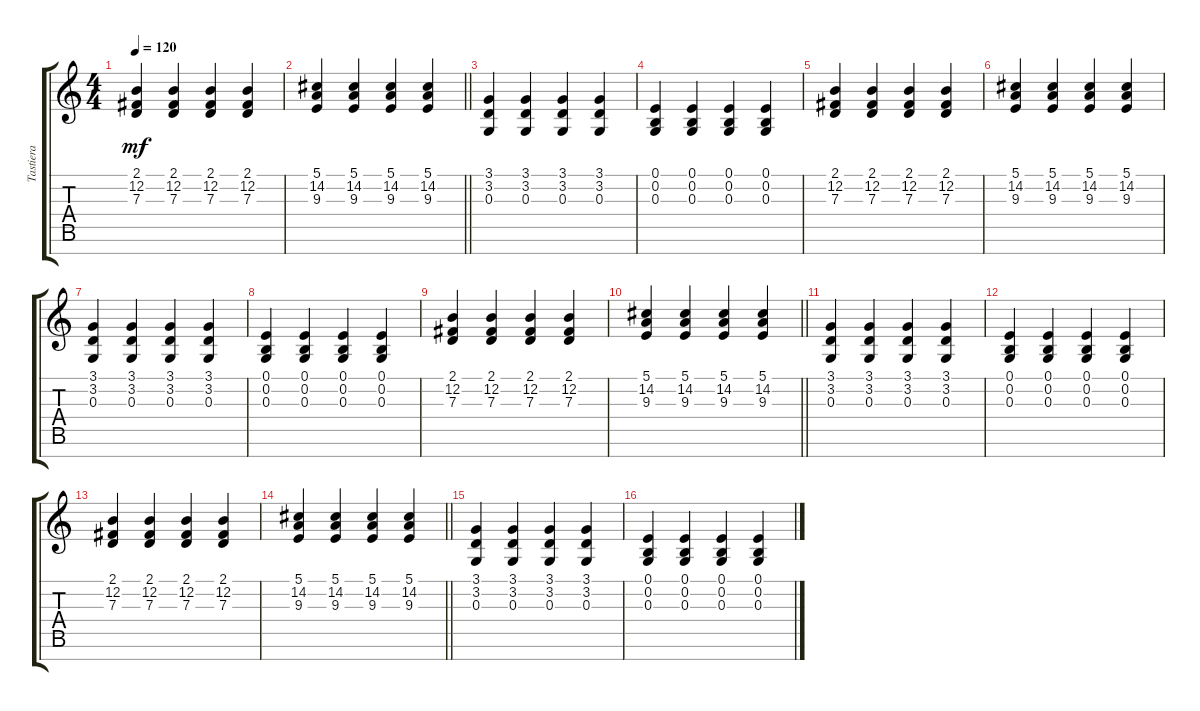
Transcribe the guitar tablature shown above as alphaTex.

\track ("Tastiera" "Tastiera") {instrument stringensemble2}
\staff {score tabs}
\tuning (E4 B3 G3 D3 A2 E2 B1) {hide}
\ts (4 4)
\tempo 120
\clef g2
\ks c
(2.1 12.2 7.3).4{dy mf} (2.1 12.2 7.3).4 (2.1 12.2 7.3).4 (2.1 12.2 7.3).4 |
\barLineRight lightlight
(5.1 14.2 9.3).4 (5.1 14.2 9.3).4 (5.1 14.2 9.3).4 (5.1 14.2 9.3).4 |
(3.1 3.2 0.3).4 (3.1 3.2 0.3).4 (3.1 3.2 0.3).4 (3.1 3.2 0.3).4 |
(0.1 0.2 0.3).4 (0.1 0.2 0.3).4 (0.1 0.2 0.3).4 (0.1 0.2 0.3).4 |
(2.1 12.2 7.3).4 (2.1 12.2 7.3).4 (2.1 12.2 7.3).4 (2.1 12.2 7.3).4 |
(5.1 14.2 9.3).4 (5.1 14.2 9.3).4 (5.1 14.2 9.3).4 (5.1 14.2 9.3).4 |
(3.1 3.2 0.3).4 (3.1 3.2 0.3).4 (3.1 3.2 0.3).4 (3.1 3.2 0.3).4 |
(0.1 0.2 0.3).4 (0.1 0.2 0.3).4 (0.1 0.2 0.3).4 (0.1 0.2 0.3).4 |
(2.1 12.2 7.3).4 (2.1 12.2 7.3).4 (2.1 12.2 7.3).4 (2.1 12.2 7.3).4 |
\barLineRight lightlight
(5.1 14.2 9.3).4 (5.1 14.2 9.3).4 (5.1 14.2 9.3).4 (5.1 14.2 9.3).4 |
(3.1 3.2 0.3).4 (3.1 3.2 0.3).4 (3.1 3.2 0.3).4 (3.1 3.2 0.3).4 |
(0.1 0.2 0.3).4 (0.1 0.2 0.3).4 (0.1 0.2 0.3).4 (0.1 0.2 0.3).4 |
(2.1 12.2 7.3).4 (2.1 12.2 7.3).4 (2.1 12.2 7.3).4 (2.1 12.2 7.3).4 |
\barLineRight lightlight
(5.1 14.2 9.3).4 (5.1 14.2 9.3).4 (5.1 14.2 9.3).4 (5.1 14.2 9.3).4 |
(3.1 3.2 0.3).4 (3.1 3.2 0.3).4 (3.1 3.2 0.3).4 (3.1 3.2 0.3).4 |
(0.1 0.2 0.3).4 (0.1 0.2 0.3).4 (0.1 0.2 0.3).4 (0.1 0.2 0.3).4
